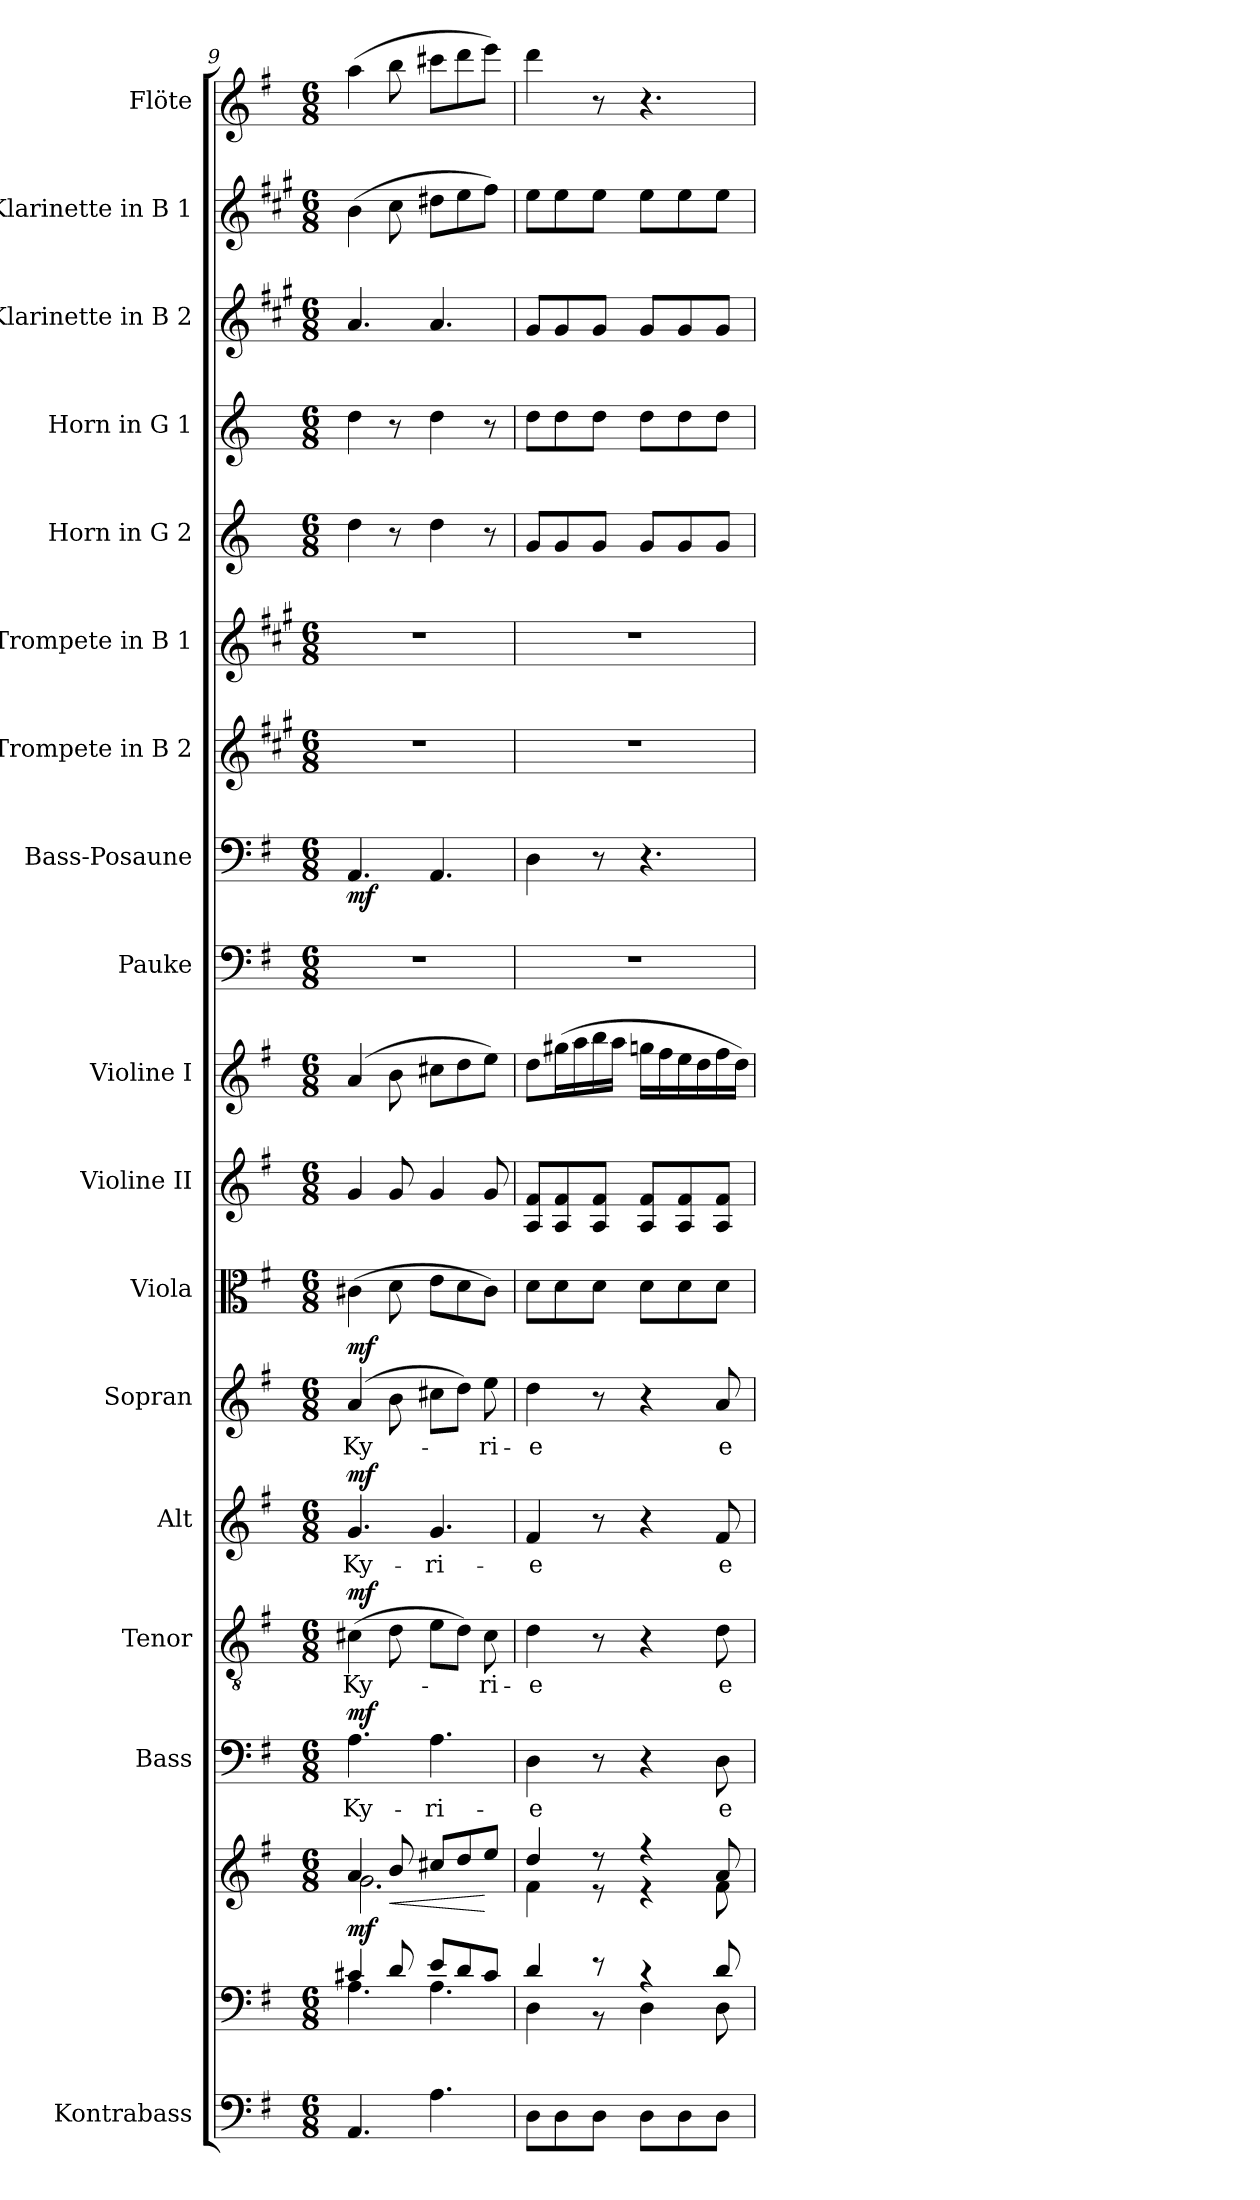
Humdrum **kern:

**kern	**kern	**kern	**dynam	**kern	**text	**dynam	**kern	**text	**dynam	**kern	**text	**dynam	**kern	**text	**dynam	**kern	**kern	**kern	**kern	**kern	**dynam	**kern	**kern	**kern	**kern	**kern	**kern	**kern
*part18	*part17	*part17	*part17	*part16	*part16	*part16	*part15	*part15	*part15	*part14	*part14	*part14	*part13	*part13	*part13	*part12	*part11	*part10	*part9	*part8	*part8	*part7	*part6	*part5	*part4	*part3	*part2	*part1
*staff19	*staff18	*staff17	*staff17/18	*staff16	*staff16	*staff16	*staff15	*staff15	*staff15	*staff14	*staff14	*staff14	*staff13	*staff13	*staff13	*staff12	*staff11	*staff10	*staff9	*staff8	*staff8	*staff7	*staff6	*staff5	*staff4	*staff3	*staff2	*staff1
*I"Kontrabass	*	*	*	*I"Bass	*	*	*I"Tenor	*	*	*I"Alt	*	*	*I"Sopran	*	*	*I"Viola	*I"Violine II	*I"Violine I	*I"Pauke	*I"Bass-Posaune	*	*I"Trompete in B 2	*I"Trompete in B 1	*I"Horn in G 2	*I"Horn in G 1	*I"Klarinette in B 2	*I"Klarinette in B 1	*I"Flöte
*I'Kb.	*	*	*	*I'B	*	*	*I'T	*	*	*I'A	*	*	*I'S	*	*	*I'Vla.	*I'Vl. II	*I'Vl. I	*I'Pk.	*I'B. Pos.	*	*	*	*I'Hrn. 2	*I'Hrn. 1	*	*	*I'Fl.
!!LO:PB:g=z
*clefF4	*clefF4	*clefG2	*	*clefF4	*	*	*clefGv2	*	*	*clefG2	*	*	*clefG2	*	*	*clefC3	*clefG2	*clefG2	*clefF4	*clefF4	*	*clefG2	*clefG2	*clefG2	*clefG2	*clefG2	*clefG2	*clefG2
*ITrd7c12	*	*	*	*	*	*	*	*	*	*	*	*	*	*	*	*	*	*	*	*	*	*ITrd1c2	*ITrd1c2	*ITrd3c5	*ITrd3c5	*ITrd1c2	*ITrd1c2	*
*k[f#]	*k[f#]	*k[f#]	*	*k[f#]	*	*	*k[f#]	*	*	*k[f#]	*	*	*k[f#]	*	*	*k[f#]	*k[f#]	*k[f#]	*k[f#]	*k[f#]	*	*k[f#]	*k[f#]	*k[f#]	*k[f#]	*k[f#]	*k[f#]	*k[f#]
*G:	*G:	*G:	*	*G:	*	*	*G:	*	*	*G:	*	*	*G:	*	*	*G:	*G:	*G:	*G:	*G:	*	*G:	*G:	*G:	*G:	*G:	*G:	*G:
*M6/8	*M6/8	*M6/8	*	*M6/8	*	*	*M6/8	*	*	*M6/8	*	*	*M6/8	*	*	*M6/8	*M6/8	*M6/8	*M6/8	*M6/8	*	*M6/8	*M6/8	*M6/8	*M6/8	*M6/8	*M6/8	*M6/8
=9	=9	=9	=9	=9	=9	=9	=9	=9	=9	=9	=9	=9	=9	=9	=9	=9	=9	=9	=9	=9	=9	=9	=9	=9	=9	=9	=9	=9
*	*^	*^	*	*	*	*	*	*	*	*	*	*	*	*	*	*	*	*	*	*	*	*	*	*	*	*	*	*
!	!	!	!	!	!LO:DY:b	!	!LO:LY:b	!LO:DY:a	!	!LO:LY:b	!LO:DY:a	!	!LO:LY:b	!LO:DY:a	!	!LO:LY:b	!LO:DY:a	!	!	!	!	!	!LO:DY:b	!	!	!	!	!	!	!
4.AAA/	4c#X/	4.A\	4a/	2.g\	mf	4.A\	Ky-	mf	(>4c#X\	Ky-	mf	4.g/	Ky-	mf	(4a/	Ky-	mf	(>4c#X\	4g/	(4a/	2.r	4.AA/	mf	2.r	2.r	4a\	4a\	4.g/	(>4a\	(>4aa\
!	!	!	!	!	!LO:HP:b	!	!	!	!	!	!	!	!	!	!	!	!	!	!	!	!	!	!	!	!	!	!	!	!	!
.	8d/	.	8b/	.	<	.	.	.	8d\	.	.	.	.	.	8b\	.	.	8d\	8g/	8b\	.	.	.	.	.	8r	8r	.	8b\	8bb\
!	!	!	!	!	!	!	!LO:LY:b	!	!	!	!	!	!LO:LY:b	!	!	!	!	!	!	!	!	!	!	!	!	!	!	!	!	!
4.AA\	8e/L	4.A\	8cc#X/L	.	.	4.A\	-ri-	.	8e\L	.	.	4.g/	-ri-	.	8cc#X\L	.	.	8e\L	4g/	8cc#X\L	.	4.AA/	.	.	.	4a\	4a\	4.g/	8cc#X\L	8ccc#X\L
.	8d/	.	8dd/	.	.	.	.	.	8d\J)	.	.	.	.	.	8dd\J)	.	.	8d\	.	8dd\	.	.	.	.	.	.	.	.	8dd\	8ddd\
!	!	!	!	!	!	!	!	!	!	!LO:LY:b	!	!	!	!	!	!LO:LY:b	!	!	!	!	!	!	!	!	!	!	!	!	!	!
.	8c#/J	.	8ee/J	.	[	.	.	.	8c#\	-ri-	.	.	.	.	8ee\	-ri-	.	8c#\J)	8g/	8ee\J)	.	.	.	.	.	8r	8r	.	8ee\J)	8eee\J)
=10	=10	=10	=10	=10	=10	=10	=10	=10	=10	=10	=10	=10	=10	=10	=10	=10	=10	=10	=10	=10	=10	=10	=10	=10	=10	=10	=10	=10	=10	=10
!	!	!	!	!	!	!	!LO:LY:b	!	!	!LO:LY:b	!	!	!LO:LY:b	!	!	!LO:LY:b	!	!	!	!	!	!	!	!	!	!	!	!	!	!
8DD\L	4d/	4D\	4dd/	4f#\	.	4D\	-e	.	4d\	-e	.	4f#/	-e	.	4dd\	-e	.	8d\L	8A/ 8f#/L	8dd\L	2.r	4D\	.	2.r	2.r	8d/L	8a\L	8f#/L	8dd\L	4ddd\
8DD\	.	.	.	.	.	.	.	.	.	.	.	.	.	.	.	.	.	8d\	8A/ 8f#/	(>16gg#X\L	.	.	.	.	.	8d/	8a\	8f#/	8dd\	.
.	.	.	.	.	.	.	.	.	.	.	.	.	.	.	.	.	.	.	.	16aa\	.	.	.	.	.	.	.	.	.	.
8DD\J	8r	8r	8r	8r	.	8r	.	.	8r	.	.	8r	.	.	8r	.	.	8d\J	8A/ 8f#/J	16bb\	.	8r	.	.	.	8d/J	8a\J	8f#/J	8dd\J	8r
.	.	.	.	.	.	.	.	.	.	.	.	.	.	.	.	.	.	.	.	16aa\JJ	.	.	.	.	.	.	.	.	.	.
8DD\L	4rc	4D\	4r	4r	.	4r	.	.	4r	.	.	4r	.	.	4r	.	.	8d\L	8A/ 8f#/L	16ggn\LL	.	4.r	.	.	.	8d/L	8a\L	8f#/L	8dd\L	4.r
.	.	.	.	.	.	.	.	.	.	.	.	.	.	.	.	.	.	.	.	16ff#\	.	.	.	.	.	.	.	.	.	.
8DD\	.	.	.	.	.	.	.	.	.	.	.	.	.	.	.	.	.	8d\	8A/ 8f#/	16ee\	.	.	.	.	.	8d/	8a\	8f#/	8dd\	.
.	.	.	.	.	.	.	.	.	.	.	.	.	.	.	.	.	.	.	.	16dd\	.	.	.	.	.	.	.	.	.	.
!	!	!	!	!	!	!	!LO:LY:b	!	!	!LO:LY:b	!	!	!LO:LY:b	!	!	!LO:LY:b	!	!	!	!	!	!	!	!	!	!	!	!	!	!
8DD\J	8d/	8D\	8a/	8f#\	.	8D\	e-	.	8d\	e-	.	8f#/	e-	.	8a/	e-	.	8d\J	8A/ 8f#/J	16ff#\	.	.	.	.	.	8d/J	8a\J	8f#/J	8dd\J	.
.	.	.	.	.	.	.	.	.	.	.	.	.	.	.	.	.	.	.	.	16dd\JJ)	.	.	.	.	.	.	.	.	.	.
*	*v	*v	*	*	*	*	*	*	*	*	*	*	*	*	*	*	*	*	*	*	*	*	*	*	*	*	*	*	*	*
*	*	*v	*v	*	*	*	*	*	*	*	*	*	*	*	*	*	*	*	*	*	*	*	*	*	*	*	*	*	*
=	=	=	=	=	=	=	=	=	=	=	=	=	=	=	=	=	=	=	=	=	=	=	=	=	=	=	=	=
*-	*-	*-	*-	*-	*-	*-	*-	*-	*-	*-	*-	*-	*-	*-	*-	*-	*-	*-	*-	*-	*-	*-	*-	*-	*-	*-	*-	*-
